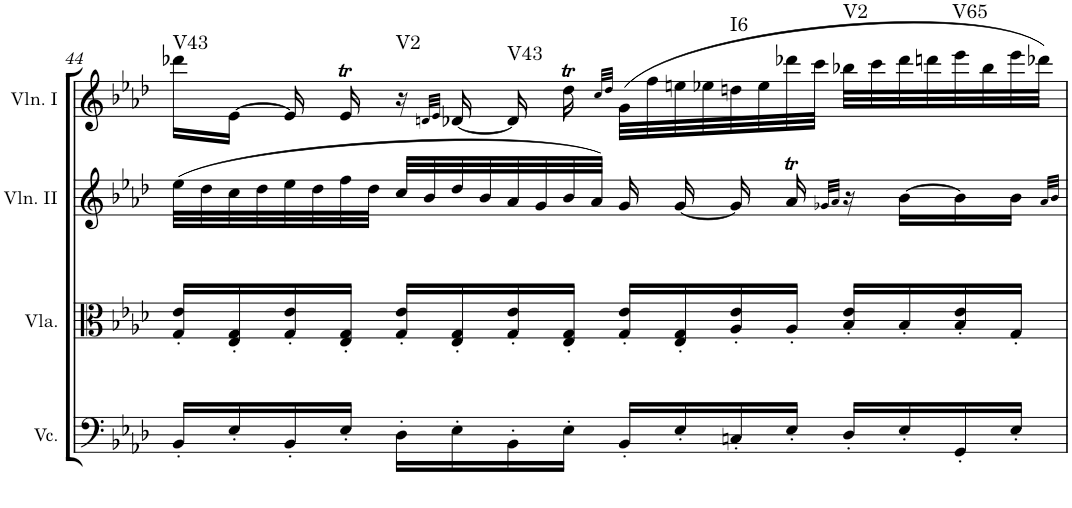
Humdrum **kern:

**kern	**kern	**kern	**kern	**harte
*part4	*part3	*part2	*part1	*part1
*staff4	*staff3	*staff2	*staff1	*
*I"Violoncello	*I"Viola	*I"Violin II	*I"Violin I	*
*I'Vc.	*I'Vla.	*I'Vln. II	*I'Vln. I	*
!!LO:PB:g=z
*clefF4	*clefC3	*clefG2	*clefG2	*
*k[b-e-a-d-]	*k[b-e-a-d-]	*k[b-e-a-d-]	*k[b-e-a-d-]	*
*A-:	*A-:	*A-:	*A-:	*
*M4/4	*M4/4	*M4/4	*M4/4	*
*met(c)	*met(c)	*met(c)	*met(c)	*
=44	=44	=44	=44	=44
!	!	!	!	!LO:H:kt=V43
16BB-'/LL	16G/' 16e-/'LL	(32ee-\LLL	16ddd-X\LL	N
.	.	32dd-\	.	.
16E-'/	16E-/' 16G/'	32cc\	[16e-\JJ	.
.	.	32dd-\	.	.
16BB-'/	16G/' 16e-/'	32ee-\	16e-/]	.
.	.	32dd-\	.	.
16E-'/JJ	16E-/' 16G/'JJ	32ff\	16e-T/	.
.	.	32dd-\JJJ	.	.
!	!	!	!	!LO:H:kt=V2
16D-'\LL	16G/' 16e-/'LL	32cc/LLL	16r	N
.	.	32b-/	.	.
.	.	.	32qdn/LLL	.
.	.	.	32qe-/JJJ	.
16E-'\	16E-/' 16G/'	32dd-/	[16d-X/	.
.	.	32b-/	.	.
!	!	!	!	!LO:H:kt=V43
16BB-'\	16G/' 16e-/'	32a-/	16d-/]	N
.	.	32g/	.	.
16E-'\JJ	16E-/' 16G/'JJ	32b-/	16dd-T\	.
.	.	32a-/JJJ)	.	.
.	.	.	32qcc/LLL	.
.	.	.	32qdd-/JJJ	.
16BB-'/LL	16G/' 16e-/'LL	16g/	(32g\LLL	.
.	.	.	32ff\	.
16E-'/	16E-/' 16G/'	[16g/	32een\	.
.	.	.	32ee-X\	.
!	!	!	!	!LO:H:kt=I6
16Cn'/	16A-/' 16e-/'	16g/]	32ddn\	N
.	.	.	32ee-\	.
16E-'/JJ	16A-'/JJ	16a-T/	32ddd-X\	.
.	.	.	32ccc\JJJ	.
.	.	32qg-X/LLL	.	.
.	.	32qa-/JJJ	.	.
!	!	!	!	!LO:H:kt=V2
16D-'/LL	16B-/' 16e-/'LL	16r	32bb-X\LLL	N
.	.	.	32ccc\	.
16E-'/	16B-'/	[16b-\LL	32ddd-\	.
.	.	.	32dddn\	.
!	!	!	!	!LO:H:kt=V65
16GG'/	16B-/' 16e-/'	16b-\]	32eee-\	N
.	.	.	32bb-\	.
16E-'/JJ	16G'/JJ	16b-\JJ	32eee-\	.
.	.	.	32ddd-X\JJJ)	.
.	.	32qa-/LLL	.	.
.	.	32qb-/JJJ	.	.
=	=	=	=	=
*-	*-	*-	*-	*-
